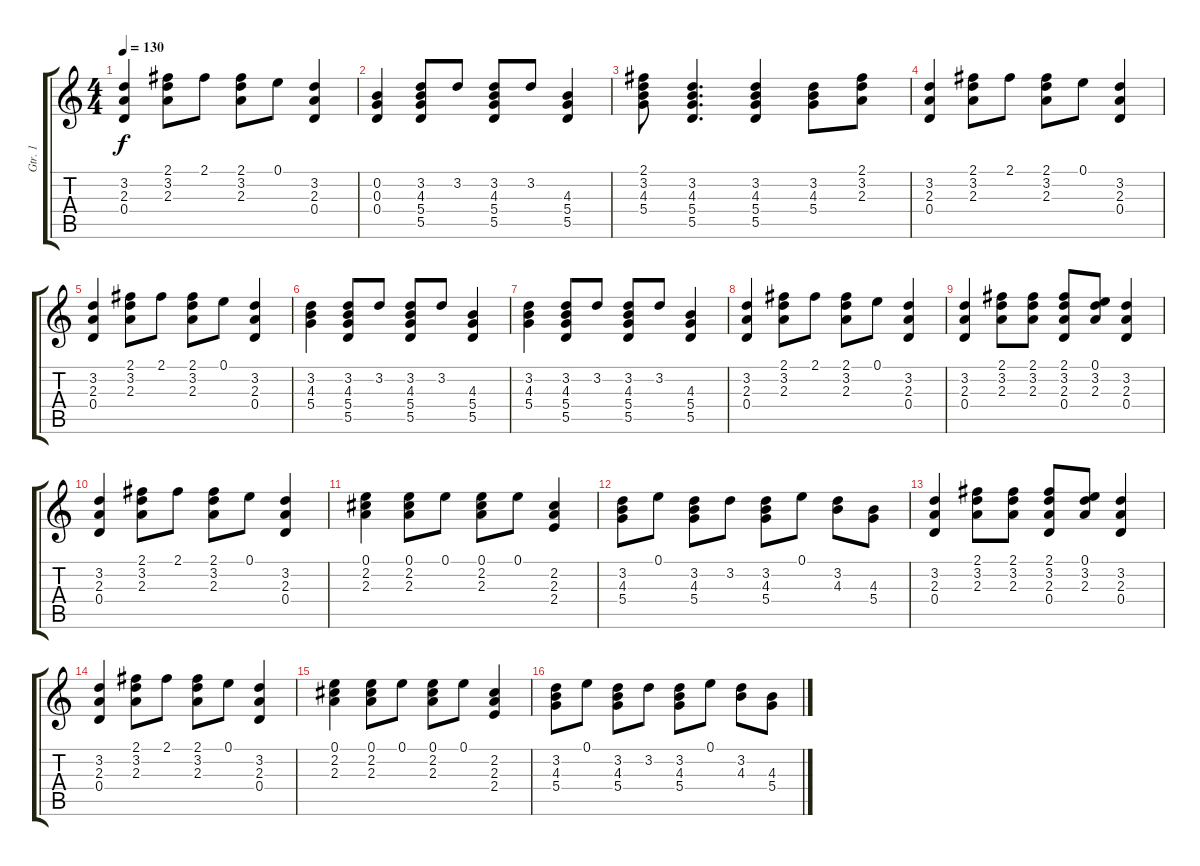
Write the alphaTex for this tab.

\track ("Gtr. 1" "Gtr. 1") {instrument acousticguitarsteel}
\staff {score tabs}
\tuning (E4 B3 G3 D3 A2 E2) {hide}
\ts (4 4)
\tempo 130
\clef g2
\ks c
(3.2 2.3 0.4).4{dy f} (2.1 3.2 2.3).8 2.1.8 (2.1 3.2 2.3).8 0.1.8 (3.2 2.3 0.4).4 |
(0.2 0.3 0.4).4 (3.2 4.3 5.4 5.5).8 3.2.8 (3.2 4.3 5.4 5.5).8 3.2.8 (4.3 5.4 5.5).4 |
(2.1 3.2 4.3 5.4).8 (3.2 4.3 5.4 5.5).4{d} (3.2 4.3 5.4 5.5).4 (3.2 4.3 5.4).8 (2.1 3.2 2.3).8 |
(3.2 2.3 0.4).4 (2.1 3.2 2.3).8 2.1.8 (2.1 3.2 2.3).8 0.1.8 (3.2 2.3 0.4).4 |
(3.2 2.3 0.4).4 (2.1 3.2 2.3).8 2.1.8 (2.1 3.2 2.3).8 0.1.8 (3.2 2.3 0.4).4 |
(3.2 4.3 5.4).4 (3.2 4.3 5.4 5.5).8 3.2.8 (3.2 4.3 5.4 5.5).8 3.2.8 (4.3 5.4 5.5).4 |
(3.2 4.3 5.4).4 (3.2 4.3 5.4 5.5).8 3.2.8 (3.2 4.3 5.4 5.5).8 3.2.8 (4.3 5.4 5.5).4 |
(3.2 2.3 0.4).4 (2.1 3.2 2.3).8 2.1.8 (2.1 3.2 2.3).8 0.1.8 (3.2 2.3 0.4).4 |
(3.2 2.3 0.4).4 (2.1 3.2 2.3).8 (2.1 3.2 2.3).8 (2.1 3.2 2.3 0.4).8 (0.1 3.2 2.3).8 (3.2 2.3 0.4).4 |
(3.2 2.3 0.4).4 (2.1 3.2 2.3).8 2.1.8 (2.1 3.2 2.3).8 0.1.8 (3.2 2.3 0.4).4 |
(0.1 2.2 2.3).4 (0.1 2.2 2.3).8 0.1.8 (0.1 2.2 2.3).8 0.1.8 (2.2 2.3 2.4).4 |
(3.2 4.3 5.4).8 0.1.8 (3.2 4.3 5.4).8 3.2.8 (3.2 4.3 5.4).8 0.1.8 (3.2 4.3).8 (4.3 5.4).8 |
(3.2 2.3 0.4).4 (2.1 3.2 2.3).8 (2.1 3.2 2.3).8 (2.1 3.2 2.3 0.4).8 (0.1 3.2 2.3).8 (3.2 2.3 0.4).4 |
(3.2 2.3 0.4).4 (2.1 3.2 2.3).8 2.1.8 (2.1 3.2 2.3).8 0.1.8 (3.2 2.3 0.4).4 |
(0.1 2.2 2.3).4 (0.1 2.2 2.3).8 0.1.8 (0.1 2.2 2.3).8 0.1.8 (2.2 2.3 2.4).4 |
(3.2 4.3 5.4).8 0.1.8 (3.2 4.3 5.4).8 3.2.8 (3.2 4.3 5.4).8 0.1.8 (3.2 4.3).8 (4.3 5.4).8
